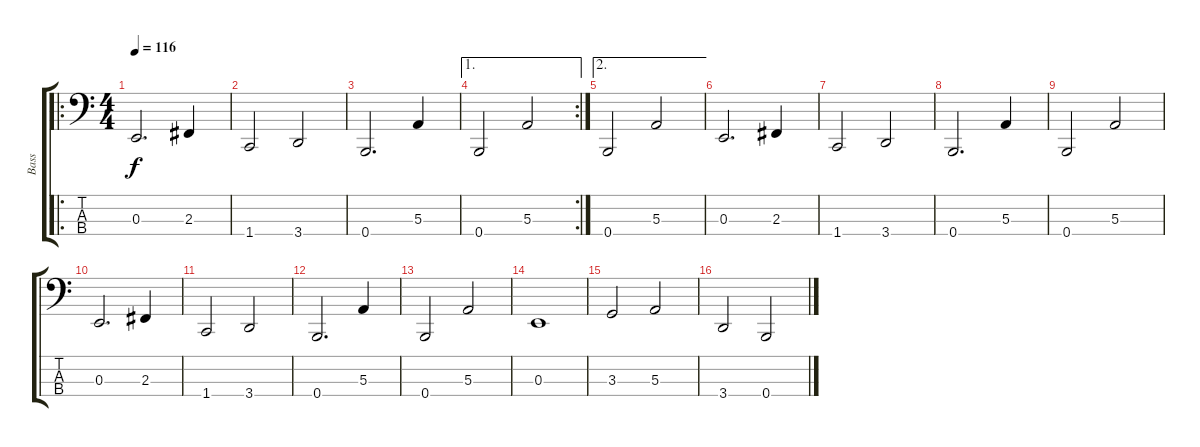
\track ("Bass" "Bass") {instrument electricbassfinger}
\staff {score tabs}
\tuning (D2 A1 E1 B0) {hide}
\ro
\ts (4 4)
\tempo 116
\clef f4
\ks c
0.3.2{d dy f} 2.3.4 |
1.4.2 3.4.2 |
0.4.2{d} 5.3.4 |
\ae 1
\rc 2
0.4.2 5.3.2 |
\ae 2
0.4.2 5.3.2 |
0.3.2{d} 2.3.4 |
1.4.2 3.4.2 |
0.4.2{d} 5.3.4 |
0.4.2 5.3.2 |
0.3.2{d} 2.3.4 |
1.4.2 3.4.2 |
0.4.2{d} 5.3.4 |
0.4.2 5.3.2 |
0.3.1 |
3.3.2 5.3.2 |
3.4.2 0.4.2
